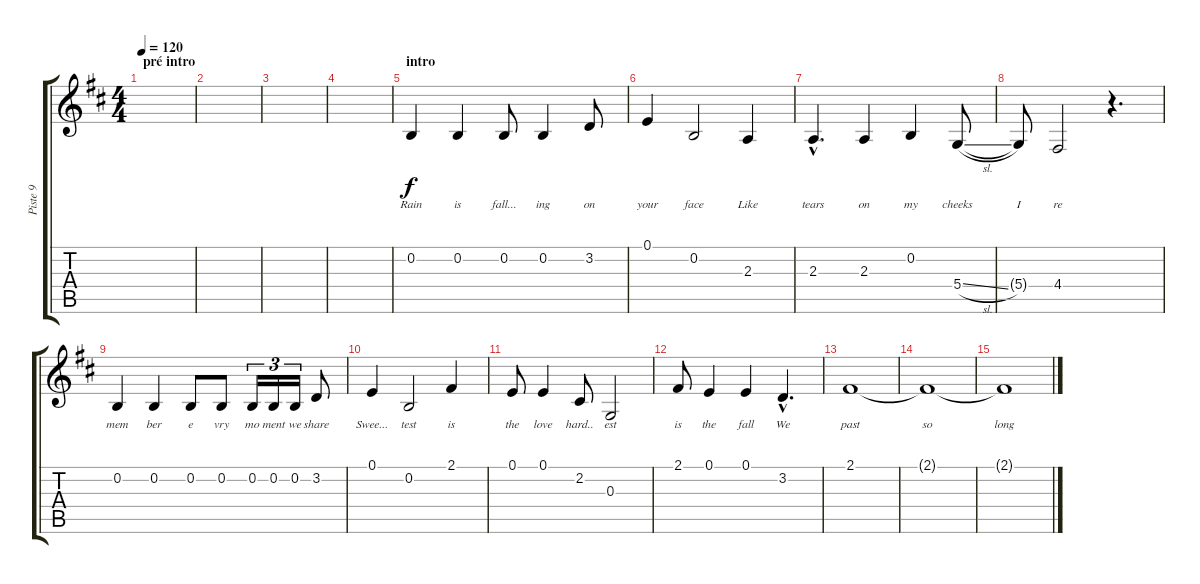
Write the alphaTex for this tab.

\track ("Piste 9" "Piste 9") {instrument synthvoice}
\staff {score tabs}
\tuning (E4 B3 G3 D3 A2 E2) {hide}
\ts (4 4)
\section ("" "pré intro")
\tempo 120
\clef g2
\ks d
|
|
|
|
\section ("" "intro")
0.2.4{lyrics (0 "Rain") lyrics (1 "") lyrics (2 "") lyrics (3 "") lyrics (4 "")} 0.2.4{lyrics (0 "is") lyrics (1 "") lyrics (2 "") lyrics (3 "") lyrics (4 "")} 0.2.8{lyrics (0 "fall...") lyrics (1 "") lyrics (2 "") lyrics (3 "") lyrics (4 "")} 0.2.4{lyrics (0 "ing") lyrics (1 "") lyrics (2 "") lyrics (3 "") lyrics (4 "")} 3.2.8{lyrics (0 "on") lyrics (1 "") lyrics (2 "") lyrics (3 "") lyrics (4 "")} |
0.1.4{lyrics (0 "your") lyrics (1 "") lyrics (2 "") lyrics (3 "") lyrics (4 "")} 0.2.2{lyrics (0 "face") lyrics (1 "") lyrics (2 "") lyrics (3 "") lyrics (4 "")} 2.3.4{lyrics (0 "Like") lyrics (1 "") lyrics (2 "") lyrics (3 "") lyrics (4 "")} |
2.3{hac}.4{d lyrics (0 "tears") lyrics (1 "") lyrics (2 "") lyrics (3 "") lyrics (4 "")} 2.3.4{lyrics (0 "on") lyrics (1 "") lyrics (2 "") lyrics (3 "") lyrics (4 "")} 0.2.4{lyrics (0 "my") lyrics (1 "") lyrics (2 "") lyrics (3 "") lyrics (4 "")} 5.4{sl}.8{lyrics (0 "cheeks") lyrics (1 "") lyrics (2 "") lyrics (3 "") lyrics (4 "")} |
5.4{t}.8{lyrics (0 "I") lyrics (1 "") lyrics (2 "") lyrics (3 "") lyrics (4 "")} 4.4.2{lyrics (0 "re") lyrics (1 "") lyrics (2 "") lyrics (3 "") lyrics (4 "")} r.4{d} |
0.2.4{lyrics (0 "mem") lyrics (1 "") lyrics (2 "") lyrics (3 "") lyrics (4 "")} 0.2.4{lyrics (0 "ber") lyrics (1 "") lyrics (2 "") lyrics (3 "") lyrics (4 "")} 0.2.8{lyrics (0 "e") lyrics (1 "") lyrics (2 "") lyrics (3 "") lyrics (4 "")} 0.2.8{lyrics (0 "vry") lyrics (1 "") lyrics (2 "") lyrics (3 "") lyrics (4 "")} 0.2.16{tu (3 2) lyrics (0 "mo") lyrics (1 "") lyrics (2 "") lyrics (3 "") lyrics (4 "")} 0.2.16{tu (3 2) lyrics (0 "ment") lyrics (1 "") lyrics (2 "") lyrics (3 "") lyrics (4 "")} 0.2.16{tu (3 2) lyrics (0 "we") lyrics (1 "") lyrics (2 "") lyrics (3 "") lyrics (4 "")} 3.2.8{lyrics (0 "share") lyrics (1 "") lyrics (2 "") lyrics (3 "") lyrics (4 "")} |
0.1.4{lyrics (0 "Swee...") lyrics (1 "") lyrics (2 "") lyrics (3 "") lyrics (4 "")} 0.2.2{lyrics (0 "test") lyrics (1 "") lyrics (2 "") lyrics (3 "") lyrics (4 "")} 2.1.4{lyrics (0 "is") lyrics (1 "") lyrics (2 "") lyrics (3 "") lyrics (4 "")} |
0.1.8{lyrics (0 "the") lyrics (1 "") lyrics (2 "") lyrics (3 "") lyrics (4 "")} 0.1.4{lyrics (0 "love") lyrics (1 "") lyrics (2 "") lyrics (3 "") lyrics (4 "")} 2.2.8{lyrics (0 "hard..") lyrics (1 "") lyrics (2 "") lyrics (3 "") lyrics (4 "")} 0.3.2{lyrics (0 "est") lyrics (1 "") lyrics (2 "") lyrics (3 "") lyrics (4 "")} |
2.1.8{lyrics (0 "is") lyrics (1 "") lyrics (2 "") lyrics (3 "") lyrics (4 "")} 0.1.4{lyrics (0 "the") lyrics (1 "") lyrics (2 "") lyrics (3 "") lyrics (4 "")} 0.1.4{lyrics (0 "fall") lyrics (1 "") lyrics (2 "") lyrics (3 "") lyrics (4 "")} 3.2{hac}.4{d lyrics (0 "We") lyrics (1 "") lyrics (2 "") lyrics (3 "") lyrics (4 "")} |
2.1.1{lyrics (0 "past") lyrics (1 "") lyrics (2 "") lyrics (3 "") lyrics (4 "") volume 0} |
2.1{t}.1{lyrics (0 "so") lyrics (1 "") lyrics (2 "") lyrics (3 "") lyrics (4 "")} |
2.1{t}.1{lyrics (0 "long") lyrics (1 "") lyrics (2 "") lyrics (3 "") lyrics (4 "")}
